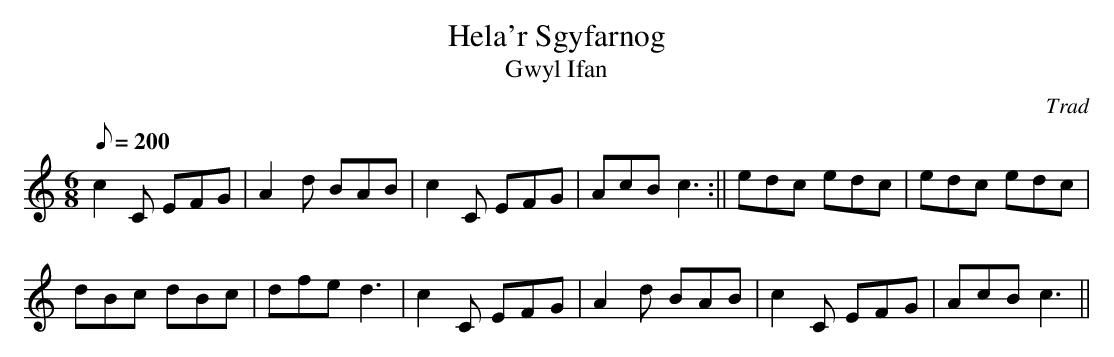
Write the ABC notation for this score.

X:1
T:Hela'r Sgyfarnog
T:Gwyl Ifan
M:6/8
L:1/8
Q:200
C:Trad
K:C
c2C EFG|A2d BAB|c2C EFG|AcBc3:||
edc edc|edc edc|!dBc dBc|dfed3|c2C EFG|A2d BAB|c2C EFG|AcBc3||
